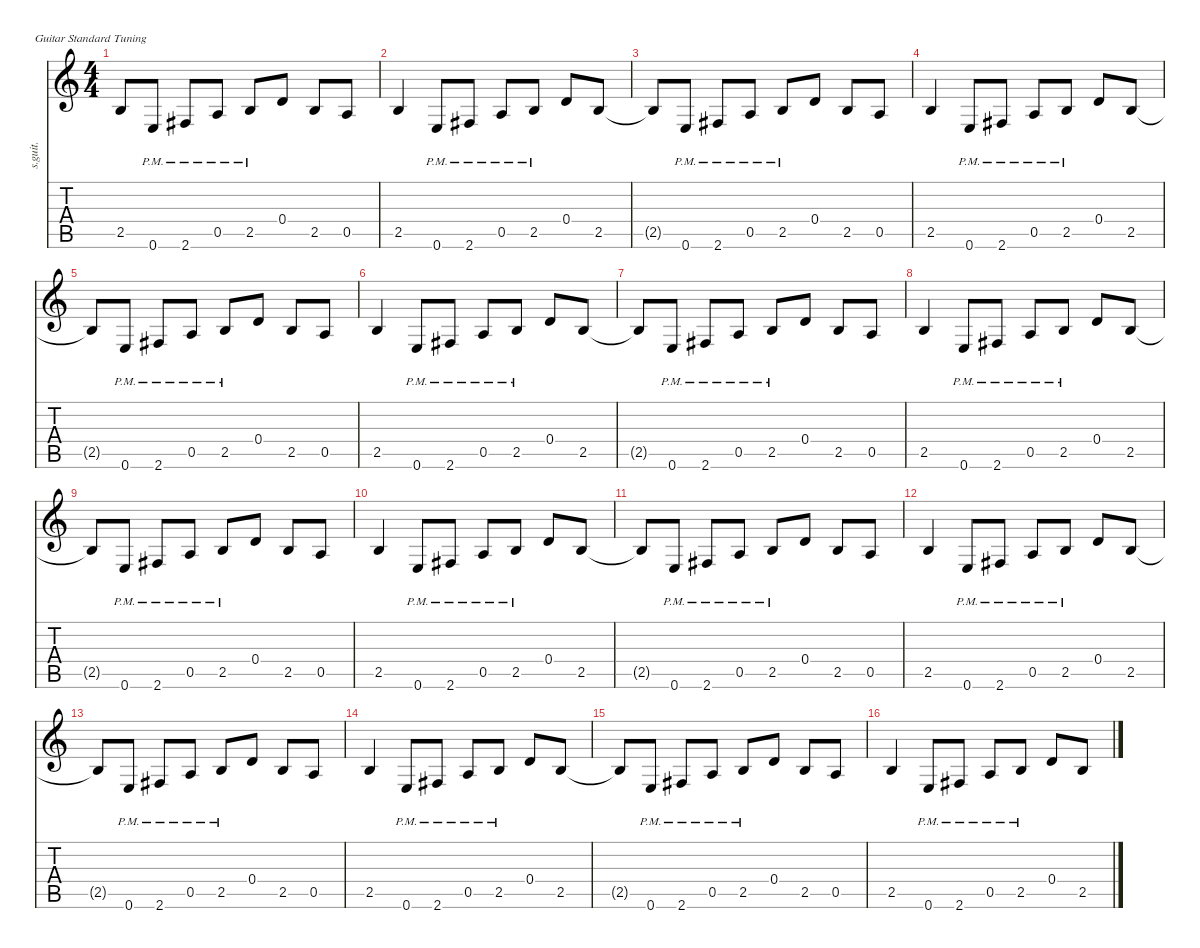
\defaultSystemsLayout 4
\hideDynamics
\bracketExtendMode nobrackets
\track ("Dave Mustaine (Rythm Guitar)" "s.guit.") {instrument distortionguitar}
\staff {score tabs}
\tuning (E4 B3 G3 D3 A2 E2)
\ts (4 4)
\tempo (196 hide)
\clef g2
\ks c
2.5{t}.8{lyrics (0 "") lyrics (1 "") lyrics (2 "") lyrics (3 "") lyrics (4 "") dy f} 0.6{pm}.8{lyrics (0 "") lyrics (1 "") lyrics (2 "") lyrics (3 "") lyrics (4 "")} 2.6{pm acc #}.8{lyrics (0 "") lyrics (1 "") lyrics (2 "") lyrics (3 "") lyrics (4 "")} 0.5{pm}.8{lyrics (0 "") lyrics (1 "") lyrics (2 "") lyrics (3 "") lyrics (4 "")} 2.5{pm}.8{lyrics (0 "") lyrics (1 "") lyrics (2 "") lyrics (3 "") lyrics (4 "")} 0.4.8{lyrics (0 "") lyrics (1 "") lyrics (2 "") lyrics (3 "") lyrics (4 "")} 2.5.8{lyrics (0 "") lyrics (1 "") lyrics (2 "") lyrics (3 "") lyrics (4 "")} 0.5.8{lyrics (0 "") lyrics (1 "") lyrics (2 "") lyrics (3 "") lyrics (4 "")} |
2.5.4{lyrics (0 "") lyrics (1 "") lyrics (2 "") lyrics (3 "") lyrics (4 "")} 0.6{pm}.8{lyrics (0 "") lyrics (1 "") lyrics (2 "") lyrics (3 "") lyrics (4 "")} 2.6{pm acc #}.8{lyrics (0 "") lyrics (1 "") lyrics (2 "") lyrics (3 "") lyrics (4 "")} 0.5{pm}.8{lyrics (0 "") lyrics (1 "") lyrics (2 "") lyrics (3 "") lyrics (4 "")} 2.5{pm}.8{lyrics (0 "") lyrics (1 "") lyrics (2 "") lyrics (3 "") lyrics (4 "")} 0.4.8{lyrics (0 "") lyrics (1 "") lyrics (2 "") lyrics (3 "") lyrics (4 "")} 2.5.8{lyrics (0 "") lyrics (1 "") lyrics (2 "") lyrics (3 "") lyrics (4 "")} |
2.5{t}.8{lyrics (0 "") lyrics (1 "") lyrics (2 "") lyrics (3 "") lyrics (4 "")} 0.6{pm}.8{lyrics (0 "") lyrics (1 "") lyrics (2 "") lyrics (3 "") lyrics (4 "")} 2.6{pm acc #}.8{lyrics (0 "") lyrics (1 "") lyrics (2 "") lyrics (3 "") lyrics (4 "")} 0.5{pm}.8{lyrics (0 "") lyrics (1 "") lyrics (2 "") lyrics (3 "") lyrics (4 "")} 2.5{pm}.8{lyrics (0 "") lyrics (1 "") lyrics (2 "") lyrics (3 "") lyrics (4 "")} 0.4.8{lyrics (0 "") lyrics (1 "") lyrics (2 "") lyrics (3 "") lyrics (4 "")} 2.5.8{lyrics (0 "") lyrics (1 "") lyrics (2 "") lyrics (3 "") lyrics (4 "")} 0.5.8{lyrics (0 "") lyrics (1 "") lyrics (2 "") lyrics (3 "") lyrics (4 "")} |
2.5.4{lyrics (0 "") lyrics (1 "") lyrics (2 "") lyrics (3 "") lyrics (4 "")} 0.6{pm}.8{lyrics (0 "") lyrics (1 "") lyrics (2 "") lyrics (3 "") lyrics (4 "")} 2.6{pm acc #}.8{lyrics (0 "") lyrics (1 "") lyrics (2 "") lyrics (3 "") lyrics (4 "")} 0.5{pm}.8{lyrics (0 "") lyrics (1 "") lyrics (2 "") lyrics (3 "") lyrics (4 "")} 2.5{pm}.8{lyrics (0 "") lyrics (1 "") lyrics (2 "") lyrics (3 "") lyrics (4 "")} 0.4.8{lyrics (0 "") lyrics (1 "") lyrics (2 "") lyrics (3 "") lyrics (4 "")} 2.5.8{lyrics (0 "") lyrics (1 "") lyrics (2 "") lyrics (3 "") lyrics (4 "")} |
2.5{t}.8{lyrics (0 "") lyrics (1 "") lyrics (2 "") lyrics (3 "") lyrics (4 "")} 0.6{pm}.8{lyrics (0 "") lyrics (1 "") lyrics (2 "") lyrics (3 "") lyrics (4 "")} 2.6{pm acc #}.8{lyrics (0 "") lyrics (1 "") lyrics (2 "") lyrics (3 "") lyrics (4 "")} 0.5{pm}.8{lyrics (0 "") lyrics (1 "") lyrics (2 "") lyrics (3 "") lyrics (4 "")} 2.5{pm}.8{lyrics (0 "") lyrics (1 "") lyrics (2 "") lyrics (3 "") lyrics (4 "")} 0.4.8{lyrics (0 "") lyrics (1 "") lyrics (2 "") lyrics (3 "") lyrics (4 "")} 2.5.8{lyrics (0 "") lyrics (1 "") lyrics (2 "") lyrics (3 "") lyrics (4 "")} 0.5.8{lyrics (0 "") lyrics (1 "") lyrics (2 "") lyrics (3 "") lyrics (4 "")} |
2.5.4{lyrics (0 "") lyrics (1 "") lyrics (2 "") lyrics (3 "") lyrics (4 "")} 0.6{pm}.8{lyrics (0 "") lyrics (1 "") lyrics (2 "") lyrics (3 "") lyrics (4 "")} 2.6{pm acc #}.8{lyrics (0 "") lyrics (1 "") lyrics (2 "") lyrics (3 "") lyrics (4 "")} 0.5{pm}.8{lyrics (0 "") lyrics (1 "") lyrics (2 "") lyrics (3 "") lyrics (4 "")} 2.5{pm}.8{lyrics (0 "") lyrics (1 "") lyrics (2 "") lyrics (3 "") lyrics (4 "")} 0.4.8{lyrics (0 "") lyrics (1 "") lyrics (2 "") lyrics (3 "") lyrics (4 "")} 2.5.8{lyrics (0 "") lyrics (1 "") lyrics (2 "") lyrics (3 "") lyrics (4 "")} |
2.5{t}.8{lyrics (0 "") lyrics (1 "") lyrics (2 "") lyrics (3 "") lyrics (4 "")} 0.6{pm}.8{lyrics (0 "") lyrics (1 "") lyrics (2 "") lyrics (3 "") lyrics (4 "")} 2.6{pm acc #}.8{lyrics (0 "") lyrics (1 "") lyrics (2 "") lyrics (3 "") lyrics (4 "")} 0.5{pm}.8{lyrics (0 "") lyrics (1 "") lyrics (2 "") lyrics (3 "") lyrics (4 "")} 2.5{pm}.8{lyrics (0 "") lyrics (1 "") lyrics (2 "") lyrics (3 "") lyrics (4 "")} 0.4.8{lyrics (0 "") lyrics (1 "") lyrics (2 "") lyrics (3 "") lyrics (4 "")} 2.5.8{lyrics (0 "") lyrics (1 "") lyrics (2 "") lyrics (3 "") lyrics (4 "")} 0.5.8{lyrics (0 "") lyrics (1 "") lyrics (2 "") lyrics (3 "") lyrics (4 "")} |
2.5.4{lyrics (0 "") lyrics (1 "") lyrics (2 "") lyrics (3 "") lyrics (4 "")} 0.6{pm}.8{lyrics (0 "") lyrics (1 "") lyrics (2 "") lyrics (3 "") lyrics (4 "")} 2.6{pm acc #}.8{lyrics (0 "") lyrics (1 "") lyrics (2 "") lyrics (3 "") lyrics (4 "")} 0.5{pm}.8{lyrics (0 "") lyrics (1 "") lyrics (2 "") lyrics (3 "") lyrics (4 "")} 2.5{pm}.8{lyrics (0 "") lyrics (1 "") lyrics (2 "") lyrics (3 "") lyrics (4 "")} 0.4.8{lyrics (0 "") lyrics (1 "") lyrics (2 "") lyrics (3 "") lyrics (4 "")} 2.5.8{lyrics (0 "") lyrics (1 "") lyrics (2 "") lyrics (3 "") lyrics (4 "")} |
2.5{t}.8{lyrics (0 "") lyrics (1 "") lyrics (2 "") lyrics (3 "") lyrics (4 "")} 0.6{pm}.8{lyrics (0 "") lyrics (1 "") lyrics (2 "") lyrics (3 "") lyrics (4 "")} 2.6{pm acc #}.8{lyrics (0 "") lyrics (1 "") lyrics (2 "") lyrics (3 "") lyrics (4 "")} 0.5{pm}.8{lyrics (0 "") lyrics (1 "") lyrics (2 "") lyrics (3 "") lyrics (4 "")} 2.5{pm}.8{lyrics (0 "") lyrics (1 "") lyrics (2 "") lyrics (3 "") lyrics (4 "")} 0.4.8{lyrics (0 "") lyrics (1 "") lyrics (2 "") lyrics (3 "") lyrics (4 "")} 2.5.8{lyrics (0 "") lyrics (1 "") lyrics (2 "") lyrics (3 "") lyrics (4 "")} 0.5.8{lyrics (0 "") lyrics (1 "") lyrics (2 "") lyrics (3 "") lyrics (4 "")} |
2.5.4{lyrics (0 "") lyrics (1 "") lyrics (2 "") lyrics (3 "") lyrics (4 "")} 0.6{pm}.8{lyrics (0 "") lyrics (1 "") lyrics (2 "") lyrics (3 "") lyrics (4 "")} 2.6{pm acc #}.8{lyrics (0 "") lyrics (1 "") lyrics (2 "") lyrics (3 "") lyrics (4 "")} 0.5{pm}.8{lyrics (0 "") lyrics (1 "") lyrics (2 "") lyrics (3 "") lyrics (4 "")} 2.5{pm}.8{lyrics (0 "") lyrics (1 "") lyrics (2 "") lyrics (3 "") lyrics (4 "")} 0.4.8{lyrics (0 "") lyrics (1 "") lyrics (2 "") lyrics (3 "") lyrics (4 "")} 2.5.8{lyrics (0 "") lyrics (1 "") lyrics (2 "") lyrics (3 "") lyrics (4 "")} |
2.5{t}.8{lyrics (0 "") lyrics (1 "") lyrics (2 "") lyrics (3 "") lyrics (4 "")} 0.6{pm}.8{lyrics (0 "") lyrics (1 "") lyrics (2 "") lyrics (3 "") lyrics (4 "")} 2.6{pm acc #}.8{lyrics (0 "") lyrics (1 "") lyrics (2 "") lyrics (3 "") lyrics (4 "")} 0.5{pm}.8{lyrics (0 "") lyrics (1 "") lyrics (2 "") lyrics (3 "") lyrics (4 "")} 2.5{pm}.8{lyrics (0 "") lyrics (1 "") lyrics (2 "") lyrics (3 "") lyrics (4 "")} 0.4.8{lyrics (0 "") lyrics (1 "") lyrics (2 "") lyrics (3 "") lyrics (4 "")} 2.5.8{lyrics (0 "") lyrics (1 "") lyrics (2 "") lyrics (3 "") lyrics (4 "")} 0.5.8{lyrics (0 "") lyrics (1 "") lyrics (2 "") lyrics (3 "") lyrics (4 "")} |
2.5.4{lyrics (0 "") lyrics (1 "") lyrics (2 "") lyrics (3 "") lyrics (4 "")} 0.6{pm}.8{lyrics (0 "") lyrics (1 "") lyrics (2 "") lyrics (3 "") lyrics (4 "")} 2.6{pm acc #}.8{lyrics (0 "") lyrics (1 "") lyrics (2 "") lyrics (3 "") lyrics (4 "")} 0.5{pm}.8{lyrics (0 "") lyrics (1 "") lyrics (2 "") lyrics (3 "") lyrics (4 "")} 2.5{pm}.8{lyrics (0 "") lyrics (1 "") lyrics (2 "") lyrics (3 "") lyrics (4 "")} 0.4.8{lyrics (0 "") lyrics (1 "") lyrics (2 "") lyrics (3 "") lyrics (4 "")} 2.5.8{lyrics (0 "") lyrics (1 "") lyrics (2 "") lyrics (3 "") lyrics (4 "")} |
2.5{t}.8{lyrics (0 "") lyrics (1 "") lyrics (2 "") lyrics (3 "") lyrics (4 "")} 0.6{pm}.8{lyrics (0 "") lyrics (1 "") lyrics (2 "") lyrics (3 "") lyrics (4 "")} 2.6{pm acc #}.8{lyrics (0 "") lyrics (1 "") lyrics (2 "") lyrics (3 "") lyrics (4 "")} 0.5{pm}.8{lyrics (0 "") lyrics (1 "") lyrics (2 "") lyrics (3 "") lyrics (4 "")} 2.5{pm}.8{lyrics (0 "") lyrics (1 "") lyrics (2 "") lyrics (3 "") lyrics (4 "")} 0.4.8{lyrics (0 "") lyrics (1 "") lyrics (2 "") lyrics (3 "") lyrics (4 "")} 2.5.8{lyrics (0 "") lyrics (1 "") lyrics (2 "") lyrics (3 "") lyrics (4 "")} 0.5.8{lyrics (0 "") lyrics (1 "") lyrics (2 "") lyrics (3 "") lyrics (4 "")} |
2.5.4{lyrics (0 "") lyrics (1 "") lyrics (2 "") lyrics (3 "") lyrics (4 "")} 0.6{pm}.8{lyrics (0 "") lyrics (1 "") lyrics (2 "") lyrics (3 "") lyrics (4 "")} 2.6{pm acc #}.8{lyrics (0 "") lyrics (1 "") lyrics (2 "") lyrics (3 "") lyrics (4 "")} 0.5{pm}.8{lyrics (0 "") lyrics (1 "") lyrics (2 "") lyrics (3 "") lyrics (4 "")} 2.5{pm}.8{lyrics (0 "") lyrics (1 "") lyrics (2 "") lyrics (3 "") lyrics (4 "")} 0.4.8{lyrics (0 "") lyrics (1 "") lyrics (2 "") lyrics (3 "") lyrics (4 "")} 2.5.8{lyrics (0 "") lyrics (1 "") lyrics (2 "") lyrics (3 "") lyrics (4 "")} |
2.5{t}.8{lyrics (0 "") lyrics (1 "") lyrics (2 "") lyrics (3 "") lyrics (4 "")} 0.6{pm}.8{lyrics (0 "") lyrics (1 "") lyrics (2 "") lyrics (3 "") lyrics (4 "")} 2.6{pm acc #}.8{lyrics (0 "") lyrics (1 "") lyrics (2 "") lyrics (3 "") lyrics (4 "")} 0.5{pm}.8{lyrics (0 "") lyrics (1 "") lyrics (2 "") lyrics (3 "") lyrics (4 "")} 2.5{pm}.8{lyrics (0 "") lyrics (1 "") lyrics (2 "") lyrics (3 "") lyrics (4 "")} 0.4.8{lyrics (0 "") lyrics (1 "") lyrics (2 "") lyrics (3 "") lyrics (4 "")} 2.5.8{lyrics (0 "") lyrics (1 "") lyrics (2 "") lyrics (3 "") lyrics (4 "")} 0.5.8{lyrics (0 "") lyrics (1 "") lyrics (2 "") lyrics (3 "") lyrics (4 "")} |
2.5.4{lyrics (0 "") lyrics (1 "") lyrics (2 "") lyrics (3 "") lyrics (4 "")} 0.6{pm}.8{lyrics (0 "") lyrics (1 "") lyrics (2 "") lyrics (3 "") lyrics (4 "")} 2.6{pm acc #}.8{lyrics (0 "") lyrics (1 "") lyrics (2 "") lyrics (3 "") lyrics (4 "")} 0.5{pm}.8{lyrics (0 "") lyrics (1 "") lyrics (2 "") lyrics (3 "") lyrics (4 "")} 2.5{pm}.8{lyrics (0 "") lyrics (1 "") lyrics (2 "") lyrics (3 "") lyrics (4 "")} 0.4.8{lyrics (0 "") lyrics (1 "") lyrics (2 "") lyrics (3 "") lyrics (4 "")} 2.5.8{lyrics (0 "") lyrics (1 "") lyrics (2 "") lyrics (3 "") lyrics (4 "")}
